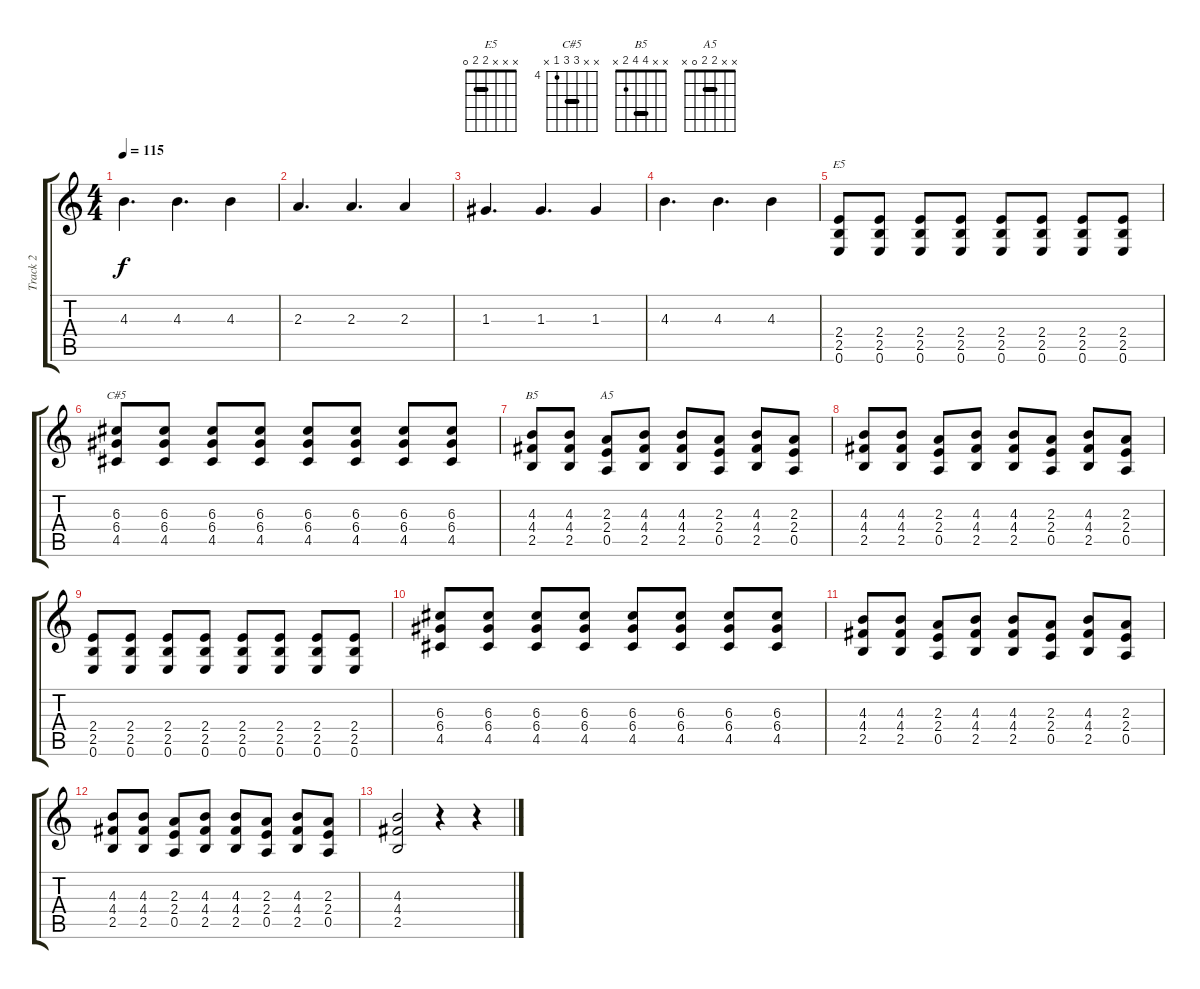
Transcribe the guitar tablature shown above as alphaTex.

\track ("Track 2" "Track 2") {instrument electricguitarclean}
\staff {score tabs}
\tuning (E4 B3 G3 D3 A2 E2) {hide}
\chord ("E5" x x x 2 2 0) {barre 2}
\chord ("C#5" x x 6 6 4 x) {firstfret 4 barre 6}
\chord ("B5" x x 4 4 2 x) {barre 4}
\chord ("A5" x x 2 2 0 x) {barre 2}
\ts (4 4)
\tempo 115
\clef g2
\ks c
4.3.4{d dy f} 4.3.4{d} 4.3.4 |
2.3.4{d} 2.3.4{d} 2.3.4 |
1.3.4{d} 1.3.4{d} 1.3.4 |
4.3.4{d} 4.3.4{d} 4.3.4 |
(2.4 2.5 0.6).8{ch "E5" instrument overdrivenguitar} (2.4 2.5 0.6).8 (2.4 2.5 0.6).8 (2.4 2.5 0.6).8 (2.4 2.5 0.6).8 (2.4 2.5 0.6).8 (2.4 2.5 0.6).8 (2.4 2.5 0.6).8 |
(6.3 6.4 4.5).8{ch "C#5"} (6.3 6.4 4.5).8 (6.3 6.4 4.5).8 (6.3 6.4 4.5).8 (6.3 6.4 4.5).8 (6.3 6.4 4.5).8 (6.3 6.4 4.5).8 (6.3 6.4 4.5).8 |
(4.3 4.4 2.5).8{ch "B5"} (4.3 4.4 2.5).8 (2.3 2.4 0.5).8{ch "A5"} (4.3 4.4 2.5).8 (4.3 4.4 2.5).8 (2.3 2.4 0.5).8 (4.3 4.4 2.5).8 (2.3 2.4 0.5).8 |
(4.3 4.4 2.5).8 (4.3 4.4 2.5).8 (2.3 2.4 0.5).8 (4.3 4.4 2.5).8 (4.3 4.4 2.5).8 (2.3 2.4 0.5).8 (4.3 4.4 2.5).8 (2.3 2.4 0.5).8 |
(2.4 2.5 0.6).8{instrument overdrivenguitar} (2.4 2.5 0.6).8 (2.4 2.5 0.6).8 (2.4 2.5 0.6).8 (2.4 2.5 0.6).8 (2.4 2.5 0.6).8 (2.4 2.5 0.6).8 (2.4 2.5 0.6).8 |
(6.3 6.4 4.5).8 (6.3 6.4 4.5).8 (6.3 6.4 4.5).8 (6.3 6.4 4.5).8 (6.3 6.4 4.5).8 (6.3 6.4 4.5).8 (6.3 6.4 4.5).8 (6.3 6.4 4.5).8 |
(4.3 4.4 2.5).8 (4.3 4.4 2.5).8 (2.3 2.4 0.5).8 (4.3 4.4 2.5).8 (4.3 4.4 2.5).8 (2.3 2.4 0.5).8 (4.3 4.4 2.5).8 (2.3 2.4 0.5).8 |
(4.3 4.4 2.5).8 (4.3 4.4 2.5).8 (2.3 2.4 0.5).8 (4.3 4.4 2.5).8 (4.3 4.4 2.5).8 (2.3 2.4 0.5).8 (4.3 4.4 2.5).8 (2.3 2.4 0.5).8 |
(4.3 4.4 2.5).2 r.4 r.4
